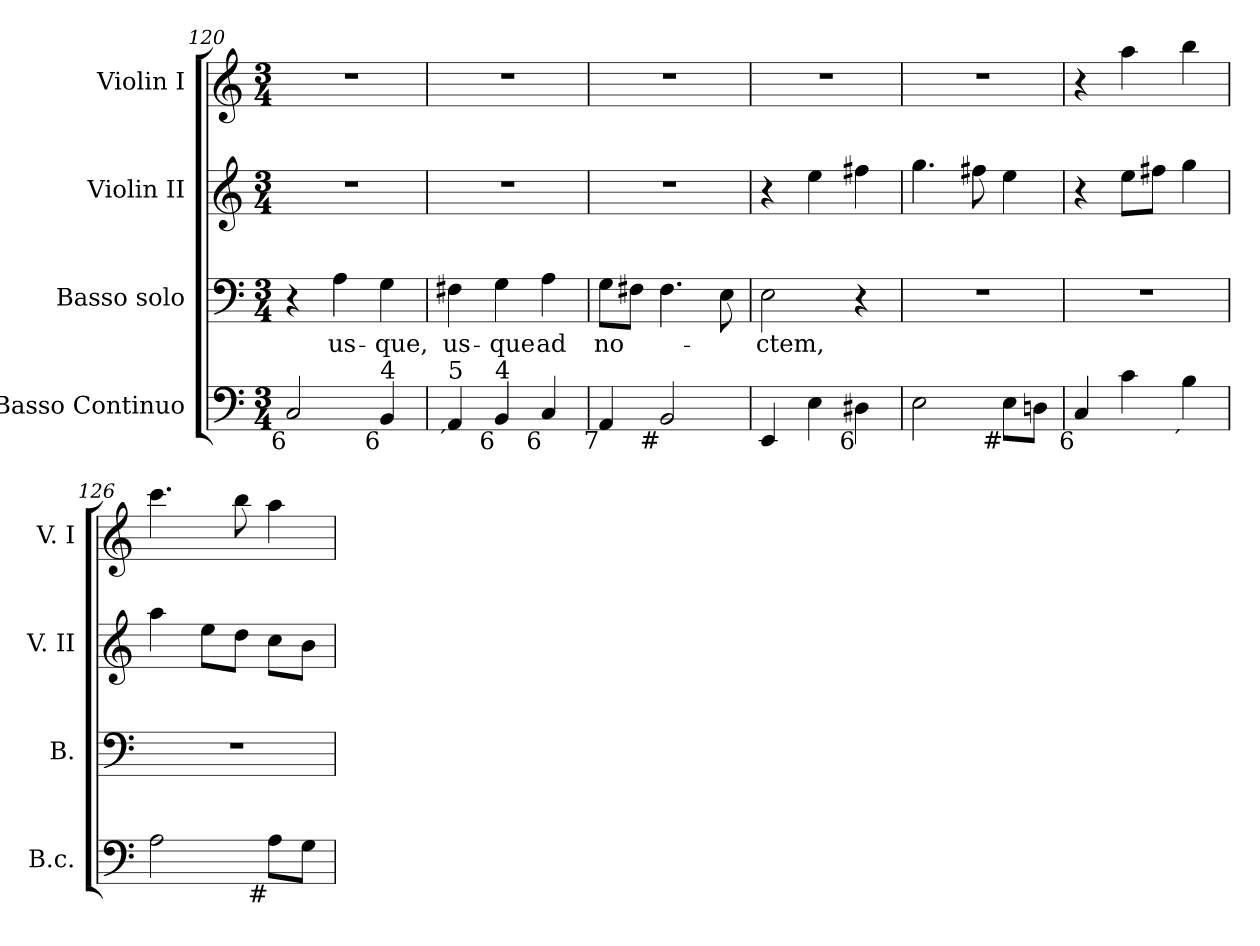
**kern	**kern	**text	**kern	**kern
*part4	*part3	*part3	*part2	*part1
*staff4	*staff3	*staff3	*staff2	*staff1
*I"Basso Continuo	*I"Basso solo	*	*I"Violin II	*I"Violin I
*I'B.c.	*I'B.	*	*I'V. II	*I'V. I
*clefF4	*clefF4	*	*clefG2	*clefG2
*k[]	*k[]	*	*k[]	*k[]
*a:	*a:	*	*a:	*a:
*M3/4	*M3/4	*	*M3/4	*M3/4
=120	=120	=120	=120	=120
!LO:TX:b:rj:t=6	!	!	!	!
!	!	!	!LO:N:vis=1	!LO:N:vis=1
2Ci/	4r	.	2.r	2.r
!	!	!LO:LY:b:color=#000000	!	!
.	4Ai\	us-	.	.
!LO:TX:b:rj:t=6	!	!	!	!
!LO:TX:t=4	!	!	!	!
!	!	!LO:LY:b:color=#000000	!	!
4BBi/	4Gi\	-que,	.	.
=121	=121	=121	=121	=121
!LO:TX:b:rj:t=´	!	!	!	!
!LO:TX:t=5	!	!	!	!
!	!	!LO:LY:b:color=#000000	!LO:N:vis=1	!LO:N:vis=1
4AAi/	4F#Xi\	us-	2.r	2.r
!LO:TX:b:rj:t=6	!	!	!	!
!LO:TX:t=4	!	!	!	!
!	!	!LO:LY:b:color=#000000	!	!
4BBi/	4Gi\	-que	.	.
!LO:TX:b:rj:t=6	!	!	!	!
!	!	!LO:LY:b:color=#000000	!	!
4Ci/	4Ai\	ad	.	.
=122	=122	=122	=122	=122
!LO:TX:b:rj:t=7	!	!	!	!
!	!	!LO:LY:b:color=#000000	!LO:N:vis=1	!LO:N:vis=1
4AAi/	8Gi\L	no-	2.r	2.r
.	8F#Xi\J	.	.	.
!LO:TX:b:rj:t=#	!	!	!	!
2BBi/	4.F#i\	.	.	.
.	8Ei\	.	.	.
=123	=123	=123	=123	=123
!	!	!LO:LY:b:color=#000000	!	!LO:N:vis=1
4EEi/	2Ei\	-ctem,	4r	2.r
4Ei\	.	.	4eei\	.
!LO:TX:b:rj:t=6	!	!	!	!
4D#Xi\	4r	.	4ff#Xi\	.
!!LO:LB:g=z
=124	=124	=124	=124	=124
!	!LO:N:vis=1	!	!	!LO:N:vis=1
2Ei\	2.r	.	4.ggi\	2.r
.	.	.	8ff#Xi\	.
!LO:TX:b:rj:t=#	!	!	!	!
8Ei\L	.	.	4eei\	.
8Dni\J	.	.	.	.
=125	=125	=125	=125	=125
!LO:TX:b:rj:t=6	!	!	!	!
!	!LO:N:vis=1	!	!	!
4Ci/	2.r	.	4r	4r
4ci\	.	.	8eei\L	4aai\
.	.	.	8ff#Xi\J	.
!LO:TX:b:rj:t=´	!	!	!	!
4Bi\	.	.	4ggi\	4bbi\
=126	=126	=126	=126	=126
!	!LO:N:vis=1	!	!	!
2Ai\	2.r	.	4aai\	4.ccci\
.	.	.	8eei\L	.
.	.	.	8ddi\J	8bbi\
!LO:TX:b:rj:t=#	!	!	!	!
8Ai\L	.	.	8cci\L	4aai\
8Gi\J	.	.	8bi\J	.
=	=	=	=	=
*-	*-	*-	*-	*-
